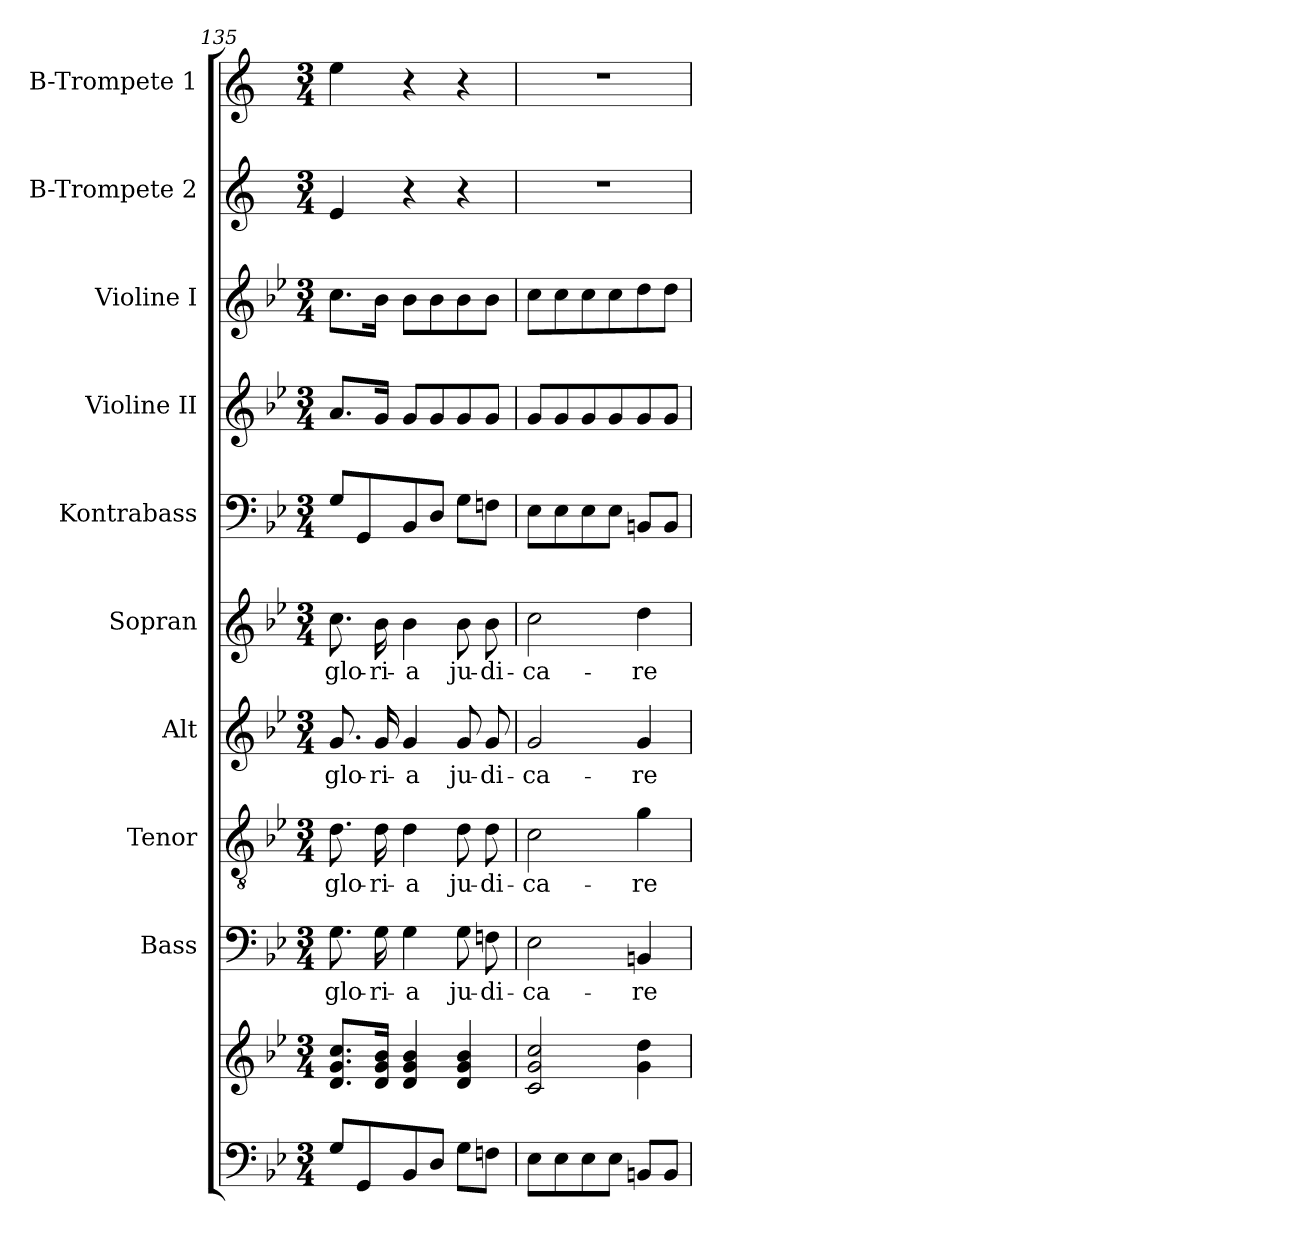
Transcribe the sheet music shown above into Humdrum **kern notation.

**kern	**kern	**kern	**text	**kern	**text	**kern	**text	**kern	**text	**kern	**kern	**kern	**kern	**kern
*part10	*part10	*part9	*part9	*part8	*part8	*part7	*part7	*part6	*part6	*part5	*part4	*part3	*part2	*part1
*staff11	*staff10	*staff9	*staff9	*staff8	*staff8	*staff7	*staff7	*staff6	*staff6	*staff5	*staff4	*staff3	*staff2	*staff1
*	*	*I"Bass	*	*I"Tenor	*	*I"Alt	*	*I"Sopran	*	*I"Kontrabass	*I"Violine II	*I"Violine I	*I"B-Trompete 2	*I"B-Trompete 1
*	*	*I'B.	*	*I'T.	*	*I'A.	*	*I'S.	*	*I'Kb.	*I'Vl. II	*I'Vl. I	*I'B Trp. 2	*I'B Trp. 1
*clefF4	*clefG2	*clefF4	*	*clefGv2	*	*clefG2	*	*clefG2	*	*clefF4	*clefG2	*clefG2	*clefG2	*clefG2
*	*	*	*	*	*	*	*	*	*	*ITrd7c12	*	*	*ITrd1c2	*ITrd1c2
*k[b-e-]	*k[b-e-]	*k[b-e-]	*	*k[b-e-]	*	*k[b-e-]	*	*k[b-e-]	*	*k[b-e-]	*k[b-e-]	*k[b-e-]	*k[b-e-]	*k[b-e-]
*B-:	*B-:	*B-:	*	*B-:	*	*B-:	*	*B-:	*	*B-:	*B-:	*B-:	*B-:	*B-:
*M3/4	*M3/4	*M3/4	*	*M3/4	*	*M3/4	*	*M3/4	*	*M3/4	*M3/4	*M3/4	*M3/4	*M3/4
=135	=135	=135	=135	=135	=135	=135	=135	=135	=135	=135	=135	=135	=135	=135
!	!	!	!LO:LY:b	!	!LO:LY:b	!	!LO:LY:b	!	!LO:LY:b	!	!	!	!	!
8G/L	8.d/ 8.g/ 8.cc/L	8.G\	glo-	8.d\	glo-	8.g/	glo-	8.cc\	glo-	8GG/L	8.a/L	8.cc\L	4d/	4dd\
8GG/	.	.	.	.	.	.	.	.	.	8GGG/	.	.	.	.
!	!	!	!LO:LY:b	!	!LO:LY:b	!	!LO:LY:b	!	!LO:LY:b	!	!	!	!	!
.	16d/ 16g/ 16b-/Jk	16G\	-ri-	16d\	-ri-	16g/	-ri-	16b-\	-ri-	.	16g/Jk	16b-\Jk	.	.
!	!	!	!LO:LY:b	!	!LO:LY:b	!	!LO:LY:b	!	!LO:LY:b	!	!	!	!	!
8BB-/	4d/ 4g/ 4b-/	4G\	-a	4d\	-a	4g/	-a	4b-\	-a	8BBB-/	8g/L	8b-\L	4r	4r
8D/J	.	.	.	.	.	.	.	.	.	8DD/J	8g/	8b-\	.	.
!	!	!	!LO:LY:b	!	!LO:LY:b	!	!LO:LY:b	!	!LO:LY:b	!	!	!	!	!
8G\L	4d/ 4g/ 4b-/	8G\	ju-	8d\	ju-	8g/	ju-	8b-\	ju-	8GG\L	8g/	8b-\	4r	4r
!	!	!	!LO:LY:b	!	!LO:LY:b	!	!LO:LY:b	!	!LO:LY:b	!	!	!	!	!
8Fn\J	.	8Fn\	-di-	8d\	-di-	8g/	-di-	8b-\	-di-	8FFn\J	8g/J	8b-\J	.	.
=136	=136	=136	=136	=136	=136	=136	=136	=136	=136	=136	=136	=136	=136	=136
!	!	!	!LO:LY:b	!	!LO:LY:b	!	!LO:LY:b	!	!LO:LY:b	!	!	!	!	!
8E-\L	2c/ 2g/ 2cc/	2E-\	-ca-	2c\	-ca-	2g/	-ca-	2cc\	-ca-	8EE-\L	8g/L	8cc\L	2.r	2.r
8E-\	.	.	.	.	.	.	.	.	.	8EE-\	8g/	8cc\	.	.
8E-\	.	.	.	.	.	.	.	.	.	8EE-\	8g/	8cc\	.	.
8E-\J	.	.	.	.	.	.	.	.	.	8EE-\J	8g/	8cc\	.	.
!	!	!	!LO:LY:b	!	!LO:LY:b	!	!LO:LY:b	!	!LO:LY:b	!	!	!	!	!
8BBn/L	4g\ 4dd\	4BBn/	-re	4g\	-re	4g/	-re	4dd\	-re	8BBBn/L	8g/	8dd\	.	.
8BB/J	.	.	.	.	.	.	.	.	.	8BBB/J	8g/J	8dd\J	.	.
=	=	=	=	=	=	=	=	=	=	=	=	=	=	=
*-	*-	*-	*-	*-	*-	*-	*-	*-	*-	*-	*-	*-	*-	*-
